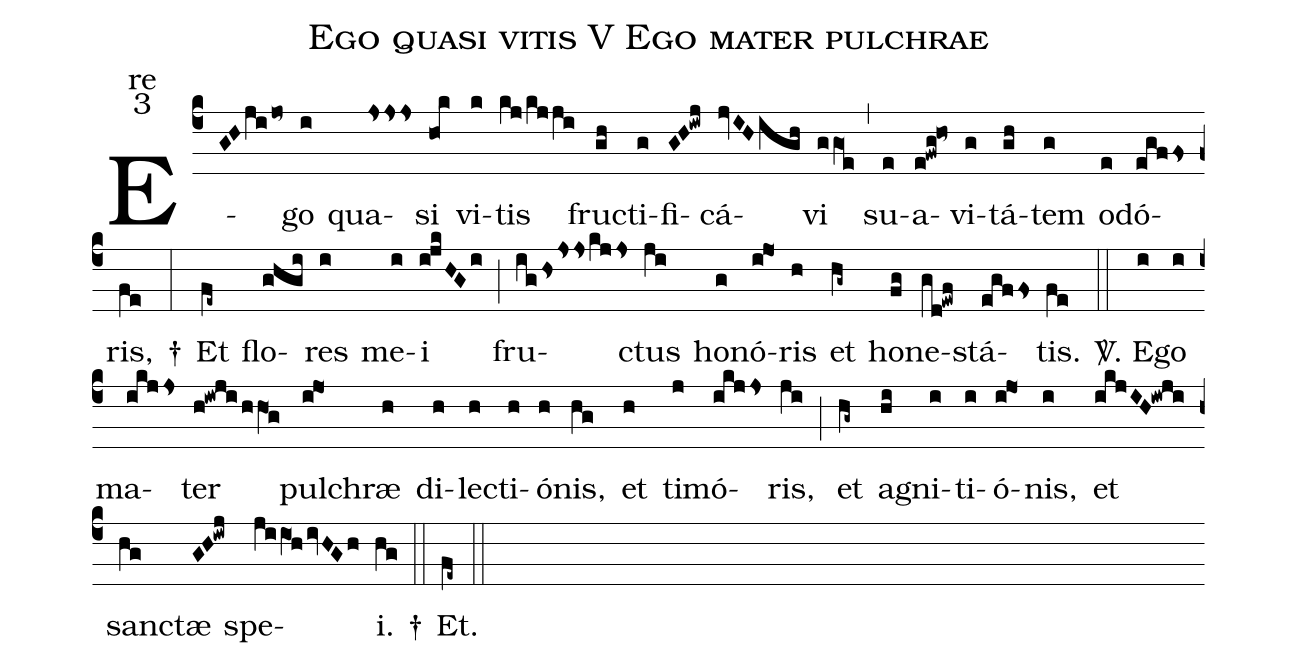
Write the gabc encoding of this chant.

name:Ego quasi vitis V Ego mater pulchrae;
office-part:re;
mode:3;
%%
(c4)E(GHjijo~)go(i) qua(jsjsjs)si(ho0@k) vi(k)tis(kj/kj/ji) fru(gh)cti(g)fi(GH!iwj)cá(jvIHigh)vi(ggO1e) (,) su(e)a(e!fwg!ho~)vi(g)tá(gh)tem(g) o(e)dó(egffs)ris,(fe) †(:) Et(fe~) flo(ghgi)res(i) me(i)i(ijkHGi) (;) fru(ighsjsskjjs)ctus(ji) ho(g)nó(i@jo1)ris(h) et(hg~) ho(fg)ne(gd!ewf)stá(egffs)tis.(fe) (::)
<sp>V/</sp>. E(i)go(i) ma(ikjjs)ter(h!iwji/hhO1g) pul(i@jo1)chræ(h) di(h)le(h)cti(h)ó(h)nis,(hg) et(h) ti(j)mó(ikjjs)ris,(ji) (;) et(hg~) a(hi)gni(i)ti(i)ó(i@jo1)nis,(i) et(ikjIH!iwji) san(hg)ctæ(GH!iwj) spe(jiiO1h/ivHGh)i.(hg) †(::) Et.(fe~) (::)
